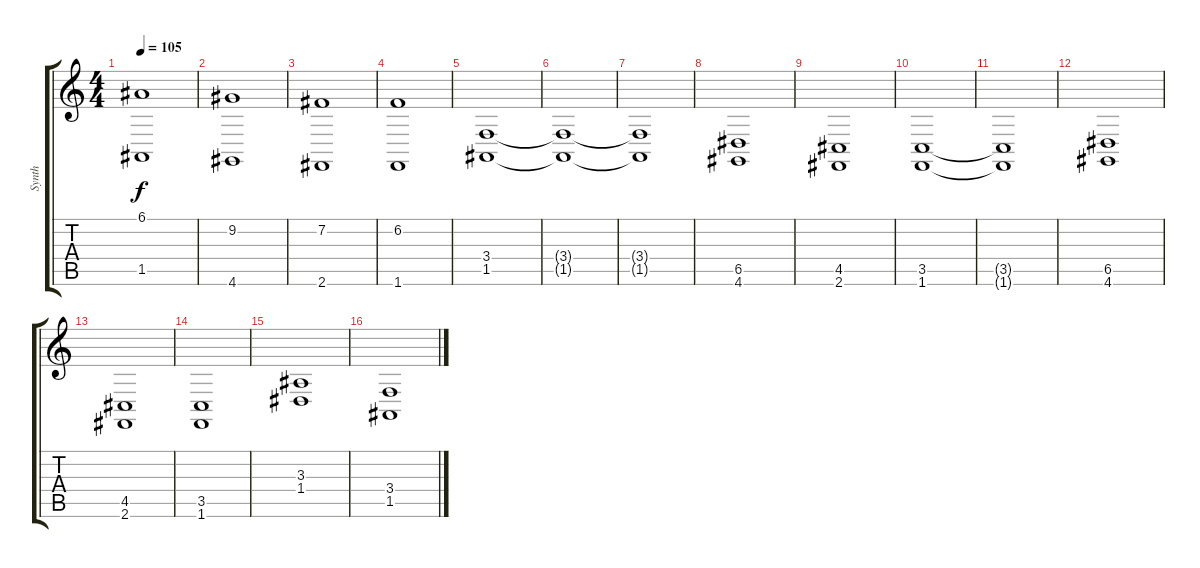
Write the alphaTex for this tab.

\track ("Synth" "Synth") {instrument stringensemble1}
\staff {score tabs}
\tuning (E4 B3 G3 D3 A2 E2) {hide}
\ts (4 4)
\tempo 105
\clef g2
\ks c
(6.1 1.5).1{dy f instrument stringensemble1} |
(9.2 4.6).1 |
(7.2 2.6).1 |
(6.2 1.6).1 |
(3.4 1.5).1 |
(3.4{t} 1.5{t}).1 |
(3.4{t} 1.5{t}).1 |
(6.5 4.6).1 |
(4.5 2.6).1 |
(3.5 1.6).1 |
(3.5{t} 1.6{t}).1 |
(6.5 4.6).1 |
(4.5 2.6).1 |
(3.5 1.6).1 |
(3.3 1.4).1 |
(3.4 1.5).1
